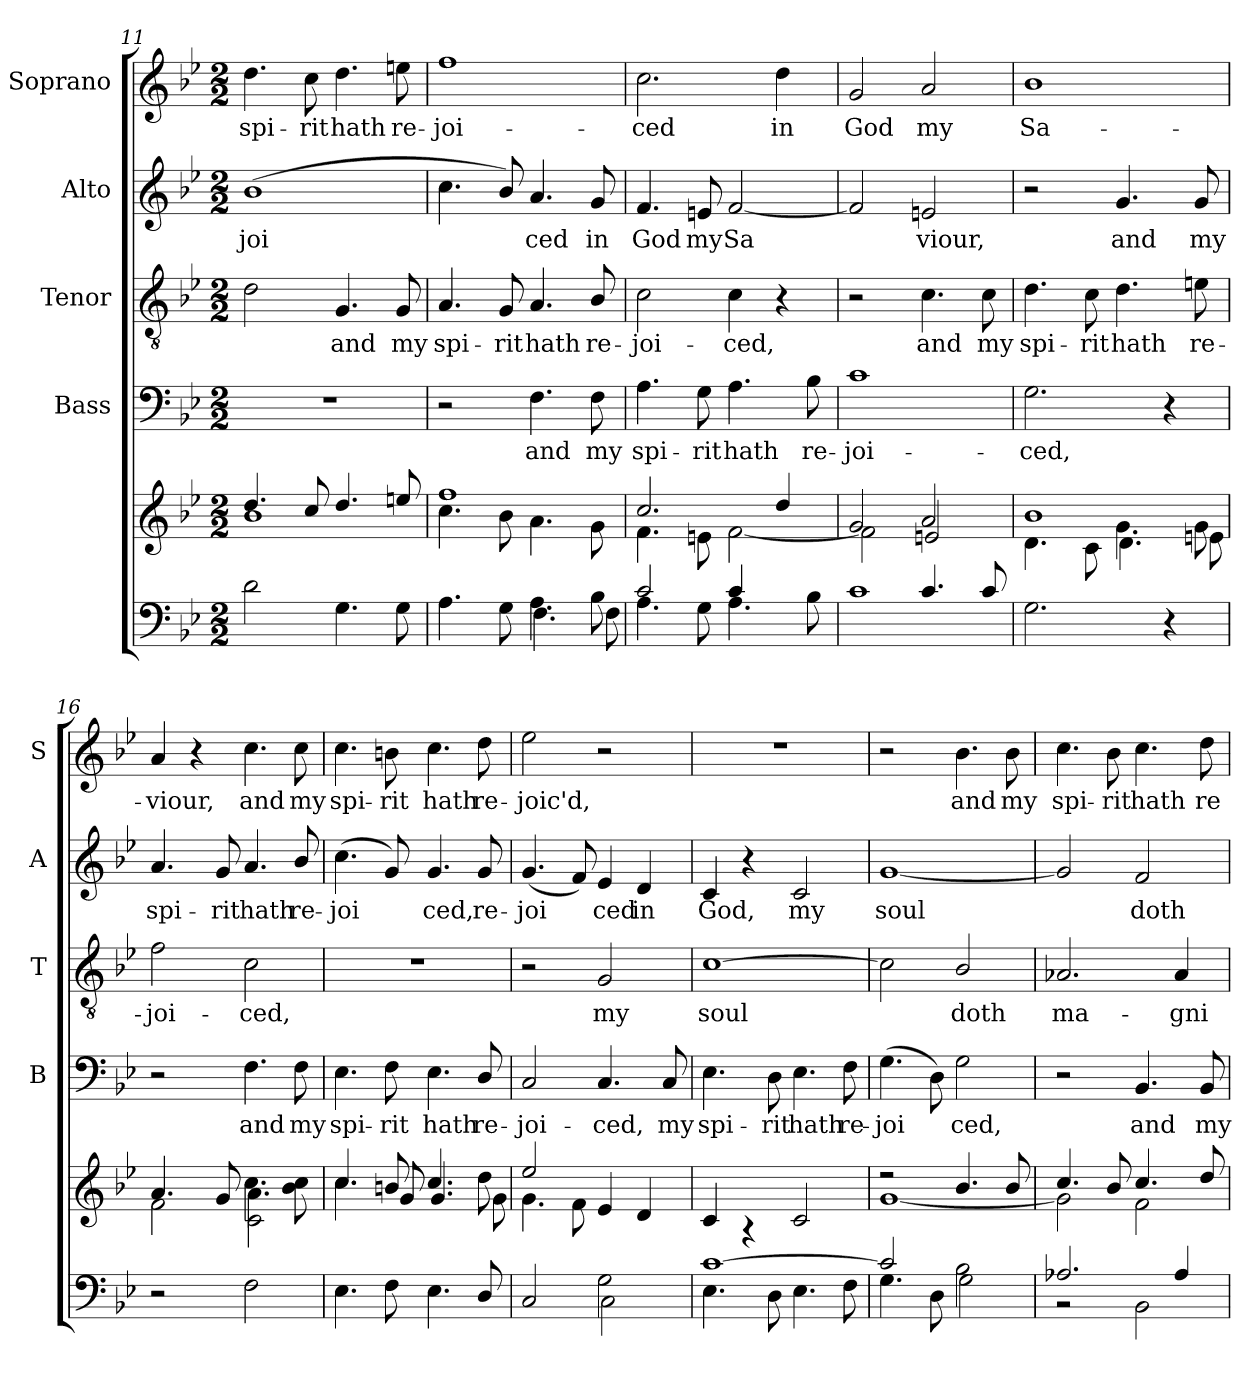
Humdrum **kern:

**kern	**kern	**kern	**text	**kern	**text	**kern	**text	**kern	**text
*part6	*part5	*part4	*part4	*part3	*part3	*part2	*part2	*part1	*part1
*staff6	*staff5	*staff4	*staff4	*staff3	*staff3	*staff2	*staff2	*staff1	*staff1
*	*	*I"Bass	*	*I"Tenor	*	*I"Alto	*	*I"Soprano	*
*	*	*I'B	*	*I'T	*	*I'A	*	*I'S	*
*clefF4	*clefG2	*clefF4	*	*clefGv2	*	*clefG2	*	*clefG2	*
*k[b-e-]	*k[b-e-]	*k[b-e-]	*	*k[b-e-]	*	*k[b-e-]	*	*k[b-e-]	*
*B-:	*B-:	*B-:	*	*B-:	*	*B-:	*	*B-:	*
*M2/2	*M2/2	*M2/2	*	*M2/2	*	*M2/2	*	*M2/2	*
=11	=11	=11	=11	=11	=11	=11	=11	=11	=11
*^	*^	*	*	*	*	*	*	*	*
!	!	!	!	!	!	!	!	!	!LO:LY:b	!	!LO:LY:b
2d\	1ryy	4.dd/	1b-	1r	.	2d\	.	(>1b-	-joi­	4.dd\	spi-
!	!	!	!	!	!	!	!	!	!	!	!LO:LY:b
.	.	8cc/	.	.	.	.	.	.	.	8cc\	-rit
!	!	!	!	!	!	!	!LO:LY:b	!	!	!	!LO:LY:b
4.G\	.	4.dd/	.	.	.	4.G/	and	.	.	4.dd\	hath
!	!	!	!	!	!	!	!LO:LY:b	!	!	!	!LO:LY:b
8G\	.	8een/	.	.	.	8G/	my	.	.	8een\	re-
=12	=12	=12	=12	=12	=12	=12	=12	=12	=12	=12	=12
!	!	!	!	!	!	!	!LO:LY:b	!	!	!	!LO:LY:b
4.A\	2ryy	1ff	4.cc\	2r	.	4.A/	spi-	4.cc\	.	1ff	-joi-
!	!	!	!	!	!	!	!LO:LY:b	!	!	!	!
8G\	.	.	8b-\	.	.	8G/	-rit	8b-/)	.	.	.
!	!	!	!	!	!LO:LY:b	!	!LO:LY:b	!	!LO:LY:b	!	!
4.A\	4.F\	.	4.a\	4.F\	and	4.A/	hath	4.a/	ced	.	.
!	!	!	!	!	!LO:LY:b	!	!LO:LY:b	!	!LO:LY:b	!	!
8B-\	8F\	.	8g\	8F\	my	8B-/	re-	8g/	in	.	.
=13	=13	=13	=13	=13	=13	=13	=13	=13	=13	=13	=13
!	!	!	!	!	!LO:LY:b	!	!LO:LY:b	!	!LO:LY:b	!	!LO:LY:b
2c/	4.A\	2.cc/	4.f\	4.A\	spi-	2c\	-joi-	4.f/	God	2.cc\	-ced
!	!	!	!	!	!LO:LY:b	!	!	!	!LO:LY:b	!	!
.	8G\	.	8en\	8G\	-rit	.	.	8en/	my	.	.
!	!	!	!	!	!LO:LY:b	!	!LO:LY:b	!	!LO:LY:b	!	!
4c/	4.A\	.	[<2f\	4.A\	hath	4c\	-ced,	[2f/	Sa­	.	.
!	!	!	!	!	!	!	!	!	!	!	!LO:LY:b
4ryy	.	4dd/	.	.	.	4r	.	.	.	4dd\	in
!	!	!	!	!	!LO:LY:b	!	!	!	!	!	!
.	8B-\	.	.	8B-\	re-	.	.	.	.	.	.
=14	=14	=14	=14	=14	=14	=14	=14	=14	=14	=14	=14
!	!	!	!	!	!LO:LY:b	!	!	!	!	!	!LO:LY:b
2ryy	1c	2g/	2f\]	1c	-joi-	2r	.	2f/]	.	2g/	God
!	!	!	!	!	!	!	!LO:LY:b	!	!LO:LY:b	!	!LO:LY:b
4.c/	.	2a/	2en/	.	.	4.c\	and	2en/	viour,	2a/	my
!	!	!	!	!	!	!	!LO:LY:b	!	!	!	!
8c/	.	.	.	.	.	8c\	my	.	.	.	.
*v	*v	*	*	*	*	*	*	*	*	*	*
=15	=15	=15	=15	=15	=15	=15	=15	=15	=15	=15
*	*	*^	*	*	*	*	*	*	*	*
!	!	!	!	!	!LO:LY:b	!	!LO:LY:b	!	!	!	!LO:LY:b
2.G\	1b-	2ryy	4.d\	2.G\	-ced,	4.d\	spi-	2r	.	1b-	Sa-
!	!	!	!	!	!	!	!LO:LY:b	!	!	!	!
.	.	.	8c\	.	.	8c\	-rit	.	.	.	.
!	!	!	!	!	!	!	!LO:LY:b	!	!LO:LY:b	!	!
.	.	4.g\	4.d\	.	.	4.d\	hath	4.g/	and	.	.
4r	.	.	.	4r	.	.	.	.	.	.	.
!	!	!	!	!	!	!	!LO:LY:b	!	!LO:LY:b	!	!
.	.	8g\	8en\	.	.	8en\	re-	8g/	my	.	.
!!LO:LB:g=z
=16	=16	=16	=16	=16	=16	=16	=16	=16	=16	=16	=16
!	!	!	!	!	!	!	!LO:LY:b	!	!LO:LY:b	!	!LO:LY:b
2r	2ryy	4.a/	2f\	2r	.	2f\	-joi-	4.a/	spi-	4a/	-viour,
.	.	.	.	.	.	.	.	.	.	4r	.
!	!	!	!	!	!	!	!	!	!LO:LY:b	!	!
.	.	8g/	.	.	.	.	.	8g/	-rit	.	.
!	!	!	!	!	!LO:LY:b	!	!LO:LY:b	!	!LO:LY:b	!	!LO:LY:b
2F\	4.cc\	4.a\	2c\	4.F\	and	2c\	-ced,	4.a/	hath	4.cc\	and
!	!	!	!	!	!LO:LY:b	!	!	!	!LO:LY:b	!	!LO:LY:b
.	8b-\ 8cc\	8ryy	.	8F\	my	.	.	8b-/	re-	8cc\	my
*	*	*v	*v	*	*	*	*	*	*	*	*
=17	=17	=17	=17	=17	=17	=17	=17	=17	=17	=17
*^	*	*	*	*	*	*	*	*	*	*
!	!	!	!	!	!LO:LY:b	!	!	!	!LO:LY:b	!	!LO:LY:b
1ryy	4.E-\	4.cc/	4.cc\	4.E-\	spi-	1r	.	(<4.cc\	-joi­	4.cc\	spi-
!	!	!	!	!	!LO:LY:b	!	!	!	!	!	!LO:LY:b
.	8F\	8bn/	8g/	8F\	-rit	.	.	8g/)	.	8bn\	-rit
!	!	!	!	!	!LO:LY:b	!	!	!	!LO:LY:b	!	!LO:LY:b
.	4.E-\	4.cc/	4.g/	4.E-\	hath	.	.	4.g/	ced,	4.cc\	hath
!	!	!	!	!	!LO:LY:b	!	!	!	!LO:LY:b	!	!LO:LY:b
.	8D/	8dd\	8g\	8D/	re-	.	.	8g/	re-	8dd\	re-
=18	=18	=18	=18	=18	=18	=18	=18	=18	=18	=18	=18
!	!	!	!	!	!LO:LY:b	!	!	!	!LO:LY:b	!	!LO:LY:b
2ryy	2C/	2ee-/	4.g\	2C/	-joi-	2r	.	(<4.g/	-joi­	2ee-\	-joic'd,
.	.	.	8f\	.	.	.	.	8f/)	.	.	.
!	!	!	!	!	!LO:LY:b	!	!LO:LY:b	!	!LO:LY:b	!	!
2G\	2C\	2ryy	4e-/	4.C/	-ced,	2G/	my	4e-/	ced	2r	.
!	!	!	!	!	!	!	!	!	!LO:LY:b	!	!
.	.	.	4d/	.	.	.	.	4d/	in	.	.
!	!	!	!	!	!LO:LY:b	!	!	!	!	!	!
.	.	.	.	8C/	my	.	.	.	.	.	.
=19	=19	=19	=19	=19	=19	=19	=19	=19	=19	=19	=19
!	!	!	!	!	!LO:LY:b	!	!LO:LY:b	!	!LO:LY:b	!	!
[>1c	4.E-\	1ryy	4c/	4.E-\	spi-	[1c	soul	4c/	God,	1r	.
.	.	.	4r	.	.	.	.	4r	.	.	.
!	!	!	!	!	!LO:LY:b	!	!	!	!	!	!
.	8D\	.	.	8D\	-rit	.	.	.	.	.	.
!	!	!	!	!	!LO:LY:b	!	!	!	!LO:LY:b	!	!
.	4.E-\	.	2c/	4.E-\	hath	.	.	2c/	my	.	.
!	!	!	!	!	!LO:LY:b	!	!	!	!	!	!
.	8F\	.	.	8F\	re-	.	.	.	.	.	.
=20	=20	=20	=20	=20	=20	=20	=20	=20	=20	=20	=20
!	!	!	!	!	!LO:LY:b	!	!	!	!LO:LY:b	!	!
2c/]	4.G\	2r	[<1g	(>4.G\	-joi­	2c\]	.	[1g	soul	2r	.
.	8D\	.	.	8D\)	.	.	.	.	.	.	.
!	!	!	!	!	!LO:LY:b	!	!LO:LY:b	!	!	!	!LO:LY:b
2B-\	2G\	4.b-/	.	2G\	ced,	2B-/	doth	.	.	4.b-\	and
!	!	!	!	!	!	!	!	!	!	!	!LO:LY:b
.	.	8b-/	.	.	.	.	.	.	.	8b-\	my
=21	=21	=21	=21	=21	=21	=21	=21	=21	=21	=21	=21
!	!	!	!	!	!	!	!LO:LY:b	!	!	!	!LO:LY:b
2.A-X/	2r	4.cc/	2g\]	2r	.	2.A-X/	ma-	2g/]	.	4.cc\	spi-
!	!	!	!	!	!	!	!	!	!	!	!LO:LY:b
.	.	8b-/	.	.	.	.	.	.	.	8b-\	-rit
!	!	!	!	!	!LO:LY:b	!	!	!	!LO:LY:b	!	!LO:LY:b
.	2BB-\	4.cc/	2f\	4.BB-/	and	.	.	2f/	doth	4.cc\	hath
!	!	!	!	!	!	!	!LO:LY:b	!	!	!	!
4A-/	.	.	.	.	.	4A-/	-gni-	.	.	.	.
!	!	!	!	!	!LO:LY:b	!	!	!	!	!	!LO:LY:b
.	.	8dd/	.	8BB-/	my	.	.	.	.	8dd\	re-
*v	*v	*	*	*	*	*	*	*	*	*	*
*	*v	*v	*	*	*	*	*	*	*	*
=	=	=	=	=	=	=	=	=	=
*-	*-	*-	*-	*-	*-	*-	*-	*-	*-
